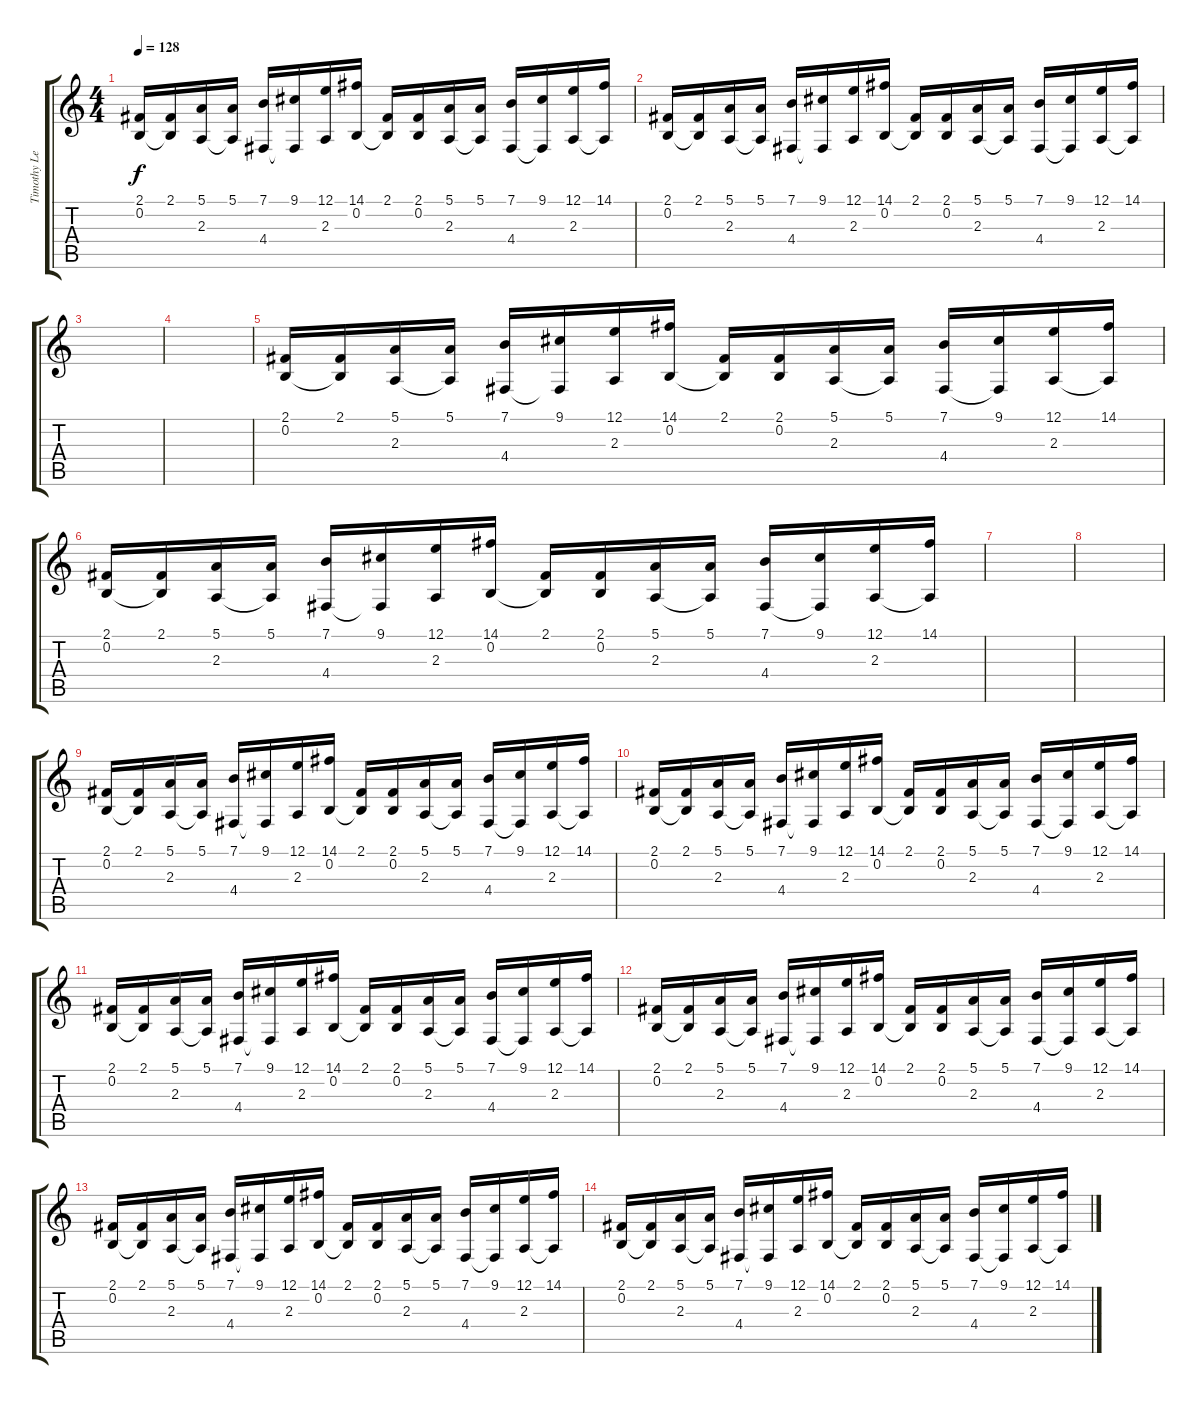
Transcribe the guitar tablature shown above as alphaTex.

\track ("Timothy Lever" "Timothy Le") {instrument vibraphone}
\staff {score tabs}
\tuning (E4 B3 G3 D3 A2 E2) {hide}
\ts (4 4)
\tempo 128
\clef g2
\ks c
(2.1 0.2).16{dy f} (2.1 0.2{t}).16 (5.1 2.3).16 (5.1 2.3{t}).16 (7.1 4.4).16 (9.1 4.4{t}).16 (12.1 2.3).16 (14.1 0.2).16 (2.1 0.2{t}).16 (2.1 0.2).16 (5.1 2.3).16 (5.1 2.3{t}).16 (7.1 4.4).16 (9.1 4.4{t}).16 (12.1 2.3).16 (14.1 2.3{t}).16 |
(2.1 0.2).16 (2.1 0.2{t}).16 (5.1 2.3).16 (5.1 2.3{t}).16 (7.1 4.4).16 (9.1 4.4{t}).16 (12.1 2.3).16 (14.1 0.2).16 (2.1 0.2{t}).16 (2.1 0.2).16 (5.1 2.3).16 (5.1 2.3{t}).16 (7.1 4.4).16 (9.1 4.4{t}).16 (12.1 2.3).16 (14.1 2.3{t}).16 |
|
|
(2.1 0.2).16 (2.1 0.2{t}).16 (5.1 2.3).16 (5.1 2.3{t}).16 (7.1 4.4).16 (9.1 4.4{t}).16 (12.1 2.3).16 (14.1 0.2).16 (2.1 0.2{t}).16 (2.1 0.2).16 (5.1 2.3).16 (5.1 2.3{t}).16 (7.1 4.4).16 (9.1 4.4{t}).16 (12.1 2.3).16 (14.1 2.3{t}).16 |
(2.1 0.2).16 (2.1 0.2{t}).16 (5.1 2.3).16 (5.1 2.3{t}).16 (7.1 4.4).16 (9.1 4.4{t}).16 (12.1 2.3).16 (14.1 0.2).16 (2.1 0.2{t}).16 (2.1 0.2).16 (5.1 2.3).16 (5.1 2.3{t}).16 (7.1 4.4).16 (9.1 4.4{t}).16 (12.1 2.3).16 (14.1 2.3{t}).16 |
|
|
(2.1 0.2).16 (2.1 0.2{t}).16 (5.1 2.3).16 (5.1 2.3{t}).16 (7.1 4.4).16 (9.1 4.4{t}).16 (12.1 2.3).16 (14.1 0.2).16 (2.1 0.2{t}).16 (2.1 0.2).16 (5.1 2.3).16 (5.1 2.3{t}).16 (7.1 4.4).16 (9.1 4.4{t}).16 (12.1 2.3).16 (14.1 2.3{t}).16 |
(2.1 0.2).16 (2.1 0.2{t}).16 (5.1 2.3).16 (5.1 2.3{t}).16 (7.1 4.4).16 (9.1 4.4{t}).16 (12.1 2.3).16 (14.1 0.2).16 (2.1 0.2{t}).16 (2.1 0.2).16 (5.1 2.3).16 (5.1 2.3{t}).16 (7.1 4.4).16 (9.1 4.4{t}).16 (12.1 2.3).16 (14.1 2.3{t}).16 |
(2.1 0.2).16 (2.1 0.2{t}).16 (5.1 2.3).16 (5.1 2.3{t}).16 (7.1 4.4).16 (9.1 4.4{t}).16 (12.1 2.3).16 (14.1 0.2).16 (2.1 0.2{t}).16 (2.1 0.2).16 (5.1 2.3).16 (5.1 2.3{t}).16 (7.1 4.4).16 (9.1 4.4{t}).16 (12.1 2.3).16 (14.1 2.3{t}).16 |
(2.1 0.2).16 (2.1 0.2{t}).16 (5.1 2.3).16 (5.1 2.3{t}).16 (7.1 4.4).16 (9.1 4.4{t}).16 (12.1 2.3).16 (14.1 0.2).16 (2.1 0.2{t}).16 (2.1 0.2).16 (5.1 2.3).16 (5.1 2.3{t}).16 (7.1 4.4).16 (9.1 4.4{t}).16 (12.1 2.3).16 (14.1 2.3{t}).16 |
(2.1 0.2).16 (2.1 0.2{t}).16 (5.1 2.3).16 (5.1 2.3{t}).16 (7.1 4.4).16 (9.1 4.4{t}).16 (12.1 2.3).16 (14.1 0.2).16 (2.1 0.2{t}).16 (2.1 0.2).16 (5.1 2.3).16 (5.1 2.3{t}).16 (7.1 4.4).16 (9.1 4.4{t}).16 (12.1 2.3).16 (14.1 2.3{t}).16 |
(2.1 0.2).16 (2.1 0.2{t}).16 (5.1 2.3).16 (5.1 2.3{t}).16 (7.1 4.4).16 (9.1 4.4{t}).16 (12.1 2.3).16 (14.1 0.2).16 (2.1 0.2{t}).16 (2.1 0.2).16 (5.1 2.3).16 (5.1 2.3{t}).16 (7.1 4.4).16 (9.1 4.4{t}).16 (12.1 2.3).16 (14.1 2.3{t}).16
